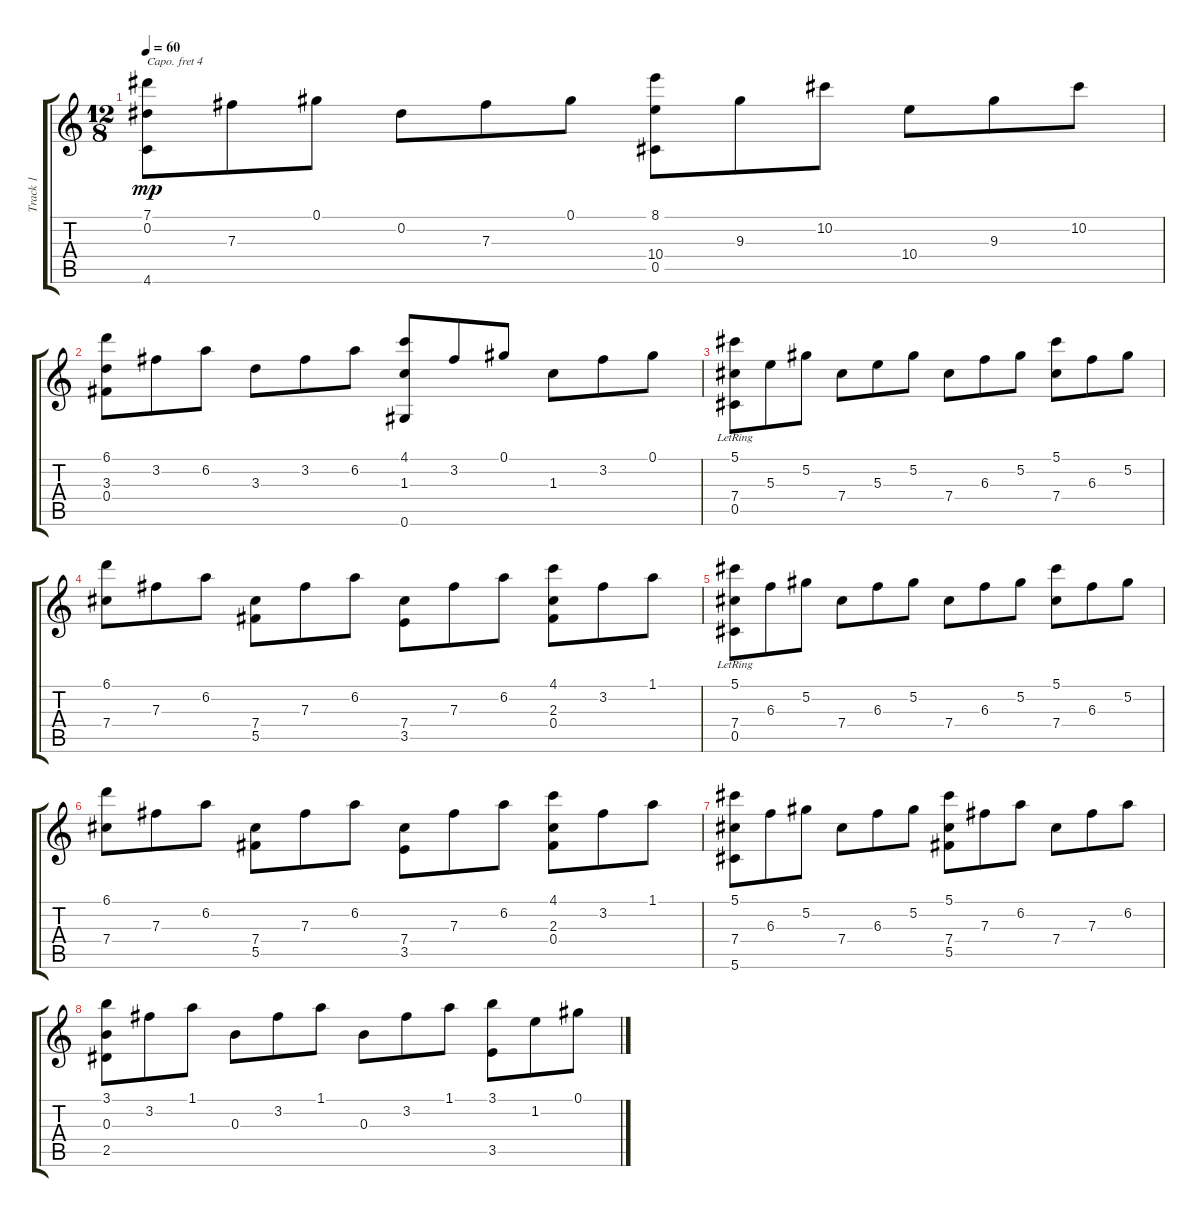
\track ("Track 1" "Track 1") {instrument acousticguitarnylon}
\staff {score tabs}
\capo 4
\tuning (E4 B3 G3 D3 A2 E2) {hide}
\ts (12 8)
\tempo 60
\clef g2
\ks aminor
(7.1 0.2 4.6).8{dy mp} 7.3.8 0.1.8 0.2.8 7.3.8 0.1.8 (8.1 10.4 0.5).8 9.3.8 10.2.8 10.4.8 9.3.8 10.2.8 |
(6.1 3.3 0.4).8 3.2.8 6.2.8 3.3.8 3.2.8 6.2.8 (4.1 1.3 0.6).8 3.2.8 0.1.8 1.3.8 3.2.8 0.1.8 |
(5.1 7.4 0.5{lr}).8 5.3.8 5.2.8 7.4.8 5.3.8 5.2.8 7.4.8 6.3.8 5.2.8 (5.1 7.4).8 6.3.8 5.2.8 |
(6.1 7.4).8 7.3.8 6.2.8 (7.4 5.5).8 7.3.8 6.2.8 (7.4 3.5).8 7.3.8 6.2.8 (4.1 2.3 0.4).8 3.2.8 1.1.8 |
(5.1 7.4 0.5{lr}).8 6.3.8 5.2.8 7.4.8 6.3.8 5.2.8 7.4.8 6.3.8 5.2.8 (5.1 7.4).8 6.3.8 5.2.8 |
(6.1 7.4).8 7.3.8 6.2.8 (7.4 5.5).8 7.3.8 6.2.8 (7.4 3.5).8 7.3.8 6.2.8 (4.1 2.3 0.4).8 3.2.8 1.1.8 |
(5.1 7.4 5.6).8 6.3.8 5.2.8 7.4.8 6.3.8 5.2.8 (5.1 7.4 5.5).8 7.3.8 6.2.8 7.4.8 7.3.8 6.2.8 |
(3.1 0.3 2.5).8 3.2.8 1.1.8 0.3.8 3.2.8 1.1.8 0.3.8 3.2.8 1.1.8 (3.1 3.5).8 1.2.8 0.1.8
